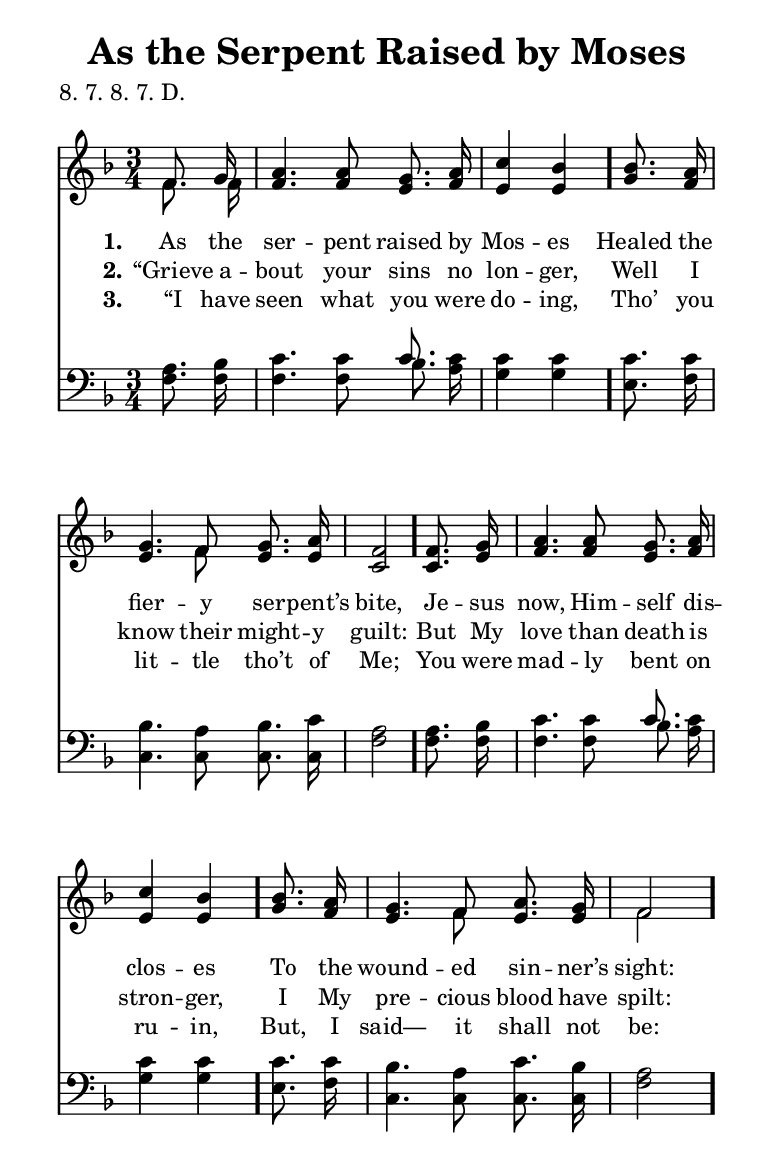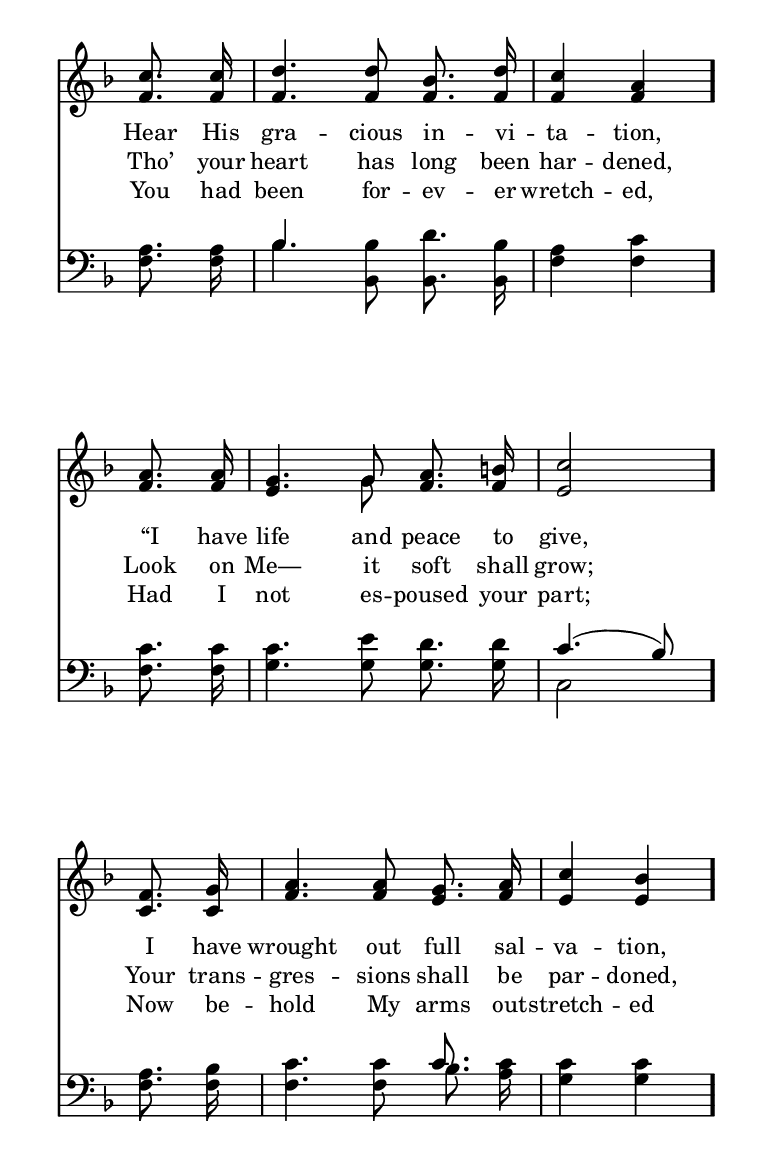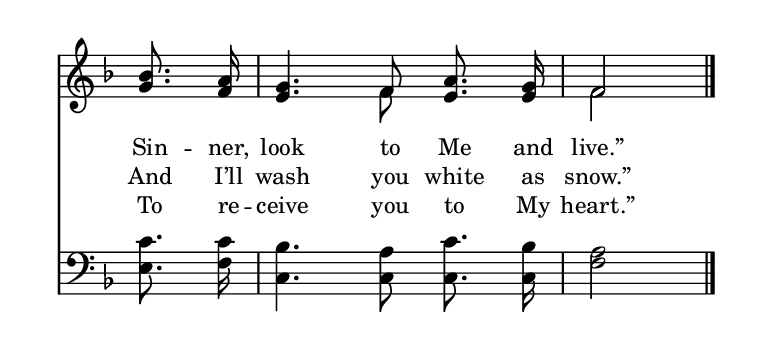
\include "common/global.ily"
\paper {
  \include "common/paper.ily"
}

\header{
  hymnnumber = "2"
  title = "As the Serpent Raised by Moses"
  tunename = "Take The World But Give Me Jesus"
  meter = "8. 7. 8. 7. D."
  %poet = ""
  %composer = ""
  %copyright = ""
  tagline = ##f
}

pattern = { f8. g16 | a4. a8 g8. a16 | c4 bes bes8. a16 | g4. f8 g8. a16 | f2 }

global = {
  \include "common/overrides.ily"
  \autoBeamOff
  \override Staff.TimeSignature.style = #'numbered \time 3/4
  \once \override Score.MetronomeMark.transparent = ##t
  \tempo 4 = 70
  \key f \major
  \partial 4
}

notesSoprano = {
\global
\relative a' {

  \changePitch \pattern { f g | a a g a | c bes bes a | g f g a | f }
  \changePitch \pattern { f g | a a g a | c bes bes a | g f a g | f }
  \changePitch \pattern { c' c | d d bes d | c a a a | g g a b | c }
  \changePitch \pattern { f, g | a a g a | c bes bes a | g f a g | f }

  \bar "|."

}
}

notesAlto = {
\global
\relative e' {

  \changePitch \pattern { f f | f f e f | e e g f | e f e e | c }
  \changePitch \pattern { c e | f f e f | e e g f | e f e e | f }
  \changePitch \pattern { f f | f f f f | f f f f | e g f f | e }
  \changePitch \pattern { c c | f f e f | e e g f | e f e e | f }

}
}

notesTenor = {
\global
\relative a {

  \changePitch \pattern { a bes | c c c c | c c c c | bes a bes c | a }
  \changePitch \pattern { a bes | c c c c | c c c c | bes a c bes | a }
  \changePitch \pattern { a a | bes bes d bes | a c c c | c e d d | s \insert { c4.( bes8) } } % slur
  \changePitch \pattern { a bes | c c c c | c c c c | bes a c bes | a }

}
}

notesBass = {
\global
\relative a {

  \changePitch \pattern { f f | f f bes a | g g e f | c c c c | f }
  \changePitch \pattern { f f | f f bes a | g g e f | c c c c | f }
  \changePitch \pattern { f f | bes bes, bes bes | f' f f f | g g g g | c, }
  \changePitch \pattern { f f | f f bes a | g g e f | c c c c | f }

}
}

wordsA = \lyricmode {
\set stanza = "1."

  As the ser -- pent raised by Mos -- es \bar "."
  Healed the fier -- y ser -- pent’s bite, \bar "."
  Je -- sus now, Him -- self dis -- clos -- es \bar "."
  To the wound -- ed sin -- ner’s sight: \bar "."
  Hear His gra -- cious in -- vi -- ta -- tion, \bar "."
  “I have life and peace to give, \bar "."
  I have wrought out full sal -- va -- tion, \bar "."
  Sin -- ner, look to Me and live.” \bar "."
}

wordsB = \lyricmode {
\set stanza = "2."

  “Grieve a -- bout your sins no lon -- ger,
  Well I know their might -- y guilt:
  But My love than death is stron -- ger,
  I My pre -- cious blood have spilt:
  Tho’ your heart has long been har -- dened,
  Look on Me— it soft shall grow;
  Your trans -- gres -- sions shall be par -- doned,
  And I’ll wash you white as snow.”
}

wordsC = \lyricmode {
\set stanza = "3."

  “I have seen what you were do -- ing,
  Tho’ you lit -- tle tho’t of Me;
  You were mad -- ly bent on ru -- in,
  But, I said— it shall not be:
  You had been for -- ev -- er wretch -- ed,
  Had I not es -- poused your part;
  Now be -- hold My arms out -- stretch -- ed
  To re -- ceive you to My heart.”
}


\score {
  \context ChoirStaff <<
    \context Staff = upper <<
      \set Staff.autoBeaming = ##f
      \set ChoirStaff.systemStartDelimiter = #'SystemStartBar
      \set ChoirStaff.printPartCombineTexts = ##f
      \partcombine #'(2 . 9) \notesSoprano \notesAlto
      \context NullVoice = sopranos { \voiceOne << \notesSoprano >> }
      \context Lyrics = one   \lyricsto sopranos \wordsA
      \context Lyrics = two   \lyricsto sopranos \wordsB
      \context Lyrics = three \lyricsto sopranos \wordsC
    >>
    \context Staff = men <<
      \set Staff.autoBeaming = ##f
      \clef bass
      \partcombine #'(2 . 9) \notesTenor \notesBass
    >>
  >>
  \layout {
    \include "common/layout.ily"
  }
  \midi{
    \include "common/midi.ily"
  }
}

\version "2.19.49"  % necessary for upgrading to future LilyPond versions.

